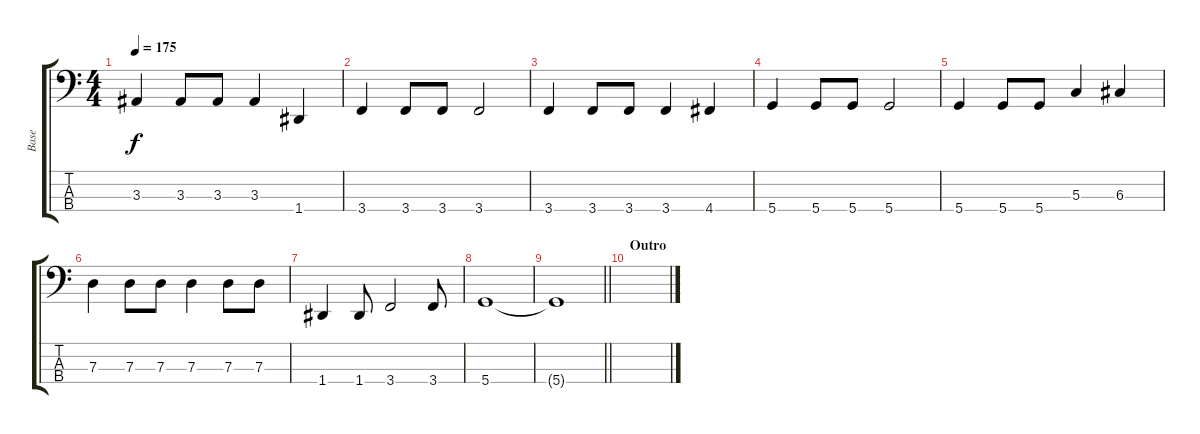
\track ("Base" "Base") {instrument electricbasspick}
\staff {score tabs}
\tuning (F2 C2 G1 D1) {hide}
\ts (4 4)
\tempo 175
\clef f4
\ks c
3.3.4{dy f} 3.3.8 3.3.8 3.3.4 1.4.4 |
3.4.4 3.4.8 3.4.8 3.4.2 |
3.4.4 3.4.8 3.4.8 3.4.4 4.4.4 |
5.4.4 5.4.8 5.4.8 5.4.2 |
5.4.4 5.4.8 5.4.8 5.3.4 6.3.4 |
7.3.4 7.3.8 7.3.8 7.3.4 7.3.8 7.3.8 |
1.4.4 1.4.8 3.4.2 3.4.8 |
5.4.1 |
\barLineRight lightlight
5.4{t}.1 |
\section ("" "Outro")
